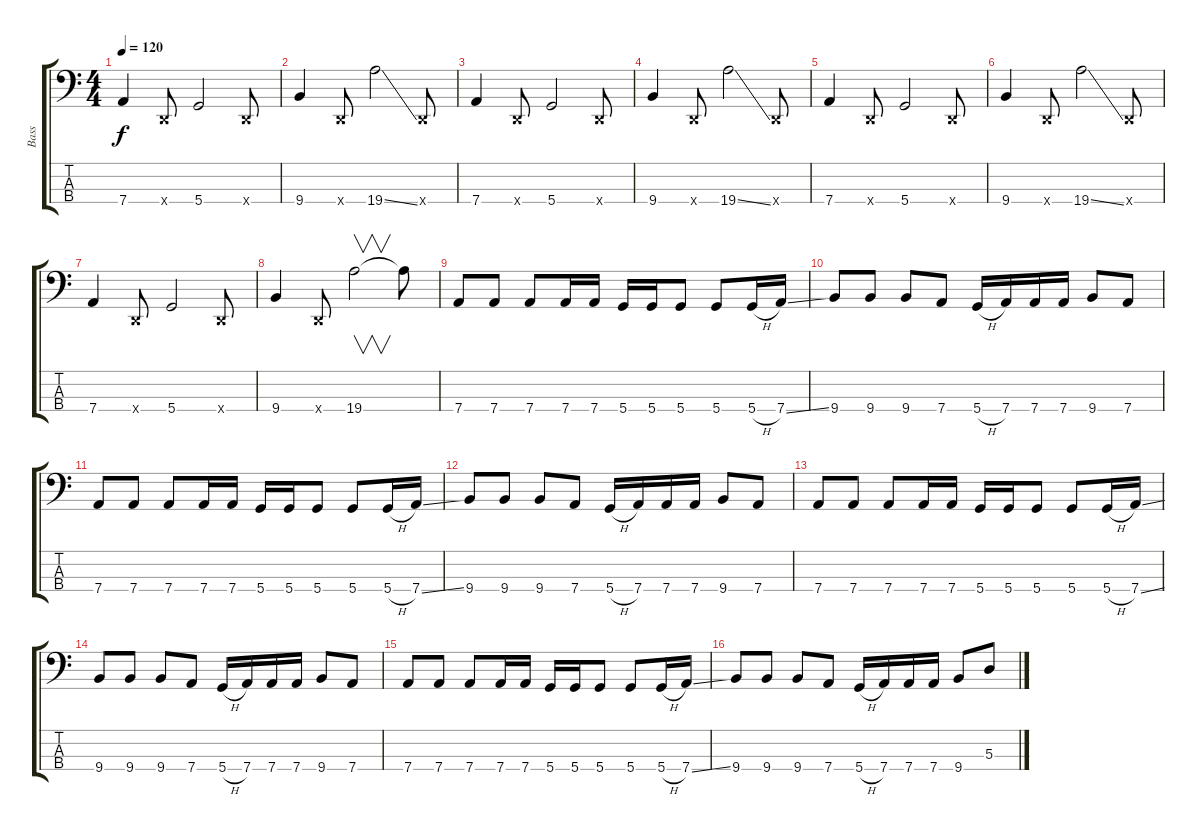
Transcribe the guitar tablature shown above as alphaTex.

\track ("Bass" "Bass") {instrument electricbassfinger}
\staff {score tabs}
\tuning (G2 D2 A1 D1) {hide}
\ts (4 4)
\tempo 120
\clef f4
\ks c
7.4.4{dy f} 0.4{x}.8 5.4.2 0.4{x}.8 |
9.4.4 0.4{x}.8 19.4{ss}.2 0.4{x}.8 |
7.4.4 0.4{x}.8 5.4.2 0.4{x}.8 |
9.4.4 0.4{x}.8 19.4{ss}.2 0.4{x}.8 |
7.4.4 0.4{x}.8 5.4.2 0.4{x}.8 |
9.4.4 0.4{x}.8 19.4{ss}.2 0.4{x}.8 |
7.4.4 0.4{x}.8 5.4.2 0.4{x}.8 |
9.4.4 0.4{x}.8 19.4.2{v} 19.4{t}.8 |
7.4.8 7.4.8 7.4.8 7.4.16 7.4.16 5.4.16 5.4.16 5.4.8 5.4.8 5.4{h}.16 7.4{ss}.16 |
9.4.8 9.4.8 9.4.8 7.4.8 5.4{h}.16 7.4.16 7.4.16 7.4.16 9.4.8 7.4.8 |
7.4.8 7.4.8 7.4.8 7.4.16 7.4.16 5.4.16 5.4.16 5.4.8 5.4.8 5.4{h}.16 7.4{ss}.16 |
9.4.8 9.4.8 9.4.8 7.4.8 5.4{h}.16 7.4.16 7.4.16 7.4.16 9.4.8 7.4.8 |
7.4.8 7.4.8 7.4.8 7.4.16 7.4.16 5.4.16 5.4.16 5.4.8 5.4.8 5.4{h}.16 7.4{ss}.16 |
9.4.8 9.4.8 9.4.8 7.4.8 5.4{h}.16 7.4.16 7.4.16 7.4.16 9.4.8 7.4.8 |
7.4.8 7.4.8 7.4.8 7.4.16 7.4.16 5.4.16 5.4.16 5.4.8 5.4.8 5.4{h}.16 7.4{ss}.16 |
9.4.8 9.4.8 9.4.8 7.4.8 5.4{h}.16 7.4.16 7.4.16 7.4.16 9.4.8 5.3.8
